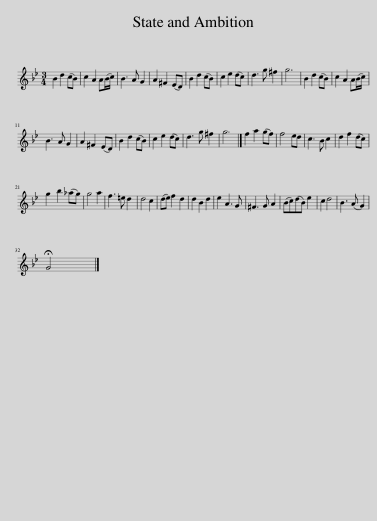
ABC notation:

X:1
L:1/8
M:3/4
I:linebreak $
K:Gmin
V:1 treble
V:1
 B2 d2 (cB) | c2 A2 A(B/c/) | B3 A G2 | A2 ^F2 (ED) | B2 d2 (cB) | %5
 c2 e2 (dc) | d3 g ^f2 | g6 | B2 d2 (cB) | c2 A2 A(B/c/) |$ %10
 B3 A G2 | A2 ^F2 (ED) | B2 d2 (cB) | c2 e2 (dc) | d3 g ^f2 | %15
 g6 |] f2 a2 (gf) | f4 ed | c3 B c2 | d2 f2 (dc) |$ %20
 g2 b2 (_ag) | g4 a2 | f3 =e d2 | d4 c2 | (de) f2 d2 | %25
 d2 B2 d2 | e2 A3 G | ^F3 G A2 | (Bc)(dB) e2 | c2 d4 | %30
 B3 (A G2) |$ !fermata!G4 |] %32
